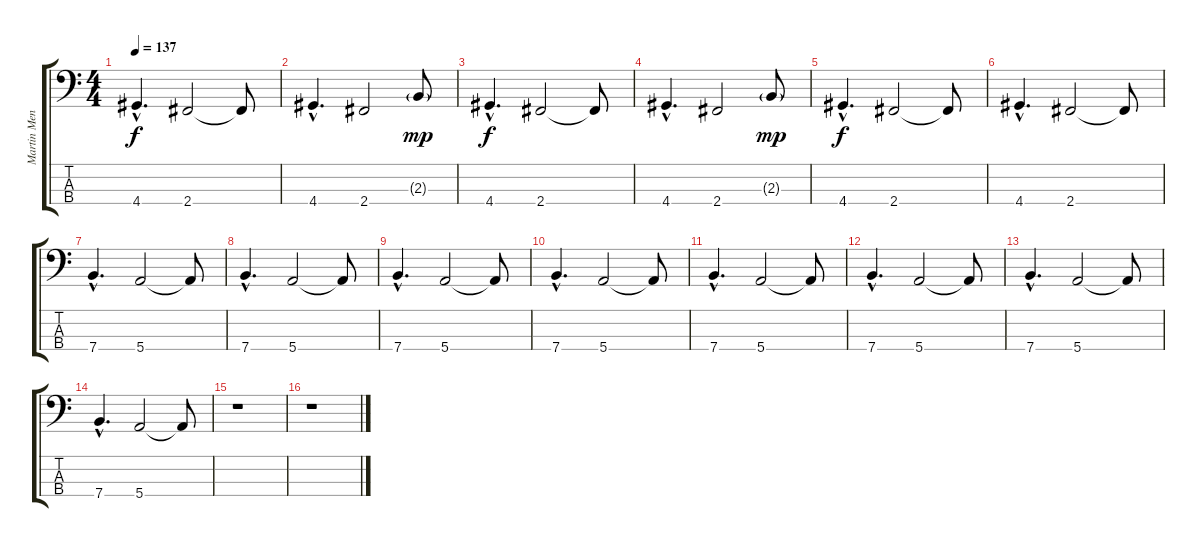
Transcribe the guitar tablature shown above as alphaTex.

\track ("Martin Mendez" "Martin Men") {instrument electricbassfinger}
\staff {score tabs}
\tuning (G2 D2 A1 E1) {hide}
\ts (4 4)
\tempo 137
\clef f4
\ks c
4.4{hac}.4{d dy f} 2.4.2 2.4{t}.8 |
4.4{hac}.4{d} 2.4.2 2.3{g}.8{dy mp} |
4.4{hac}.4{d dy f} 2.4.2 2.4{t}.8 |
4.4{hac}.4{d} 2.4.2 2.3{g}.8{dy mp} |
4.4{hac}.4{d dy f} 2.4.2 2.4{t}.8 |
4.4{hac}.4{d} 2.4.2 2.4{t}.8 |
\section ("" "")
7.4{hac}.4{d} 5.4.2 5.4{t}.8 |
7.4{hac}.4{d} 5.4.2 5.4{t}.8 |
7.4{hac}.4{d} 5.4.2 5.4{t}.8 |
7.4{hac}.4{d} 5.4.2 5.4{t}.8 |
7.4{hac}.4{d} 5.4.2 5.4{t}.8 |
7.4{hac}.4{d} 5.4.2 5.4{t}.8 |
7.4{hac}.4{d} 5.4.2 5.4{t}.8 |
7.4{hac}.4{d} 5.4.2 5.4{t}.8 |
\section ("" "")
r.1 |
r.1
